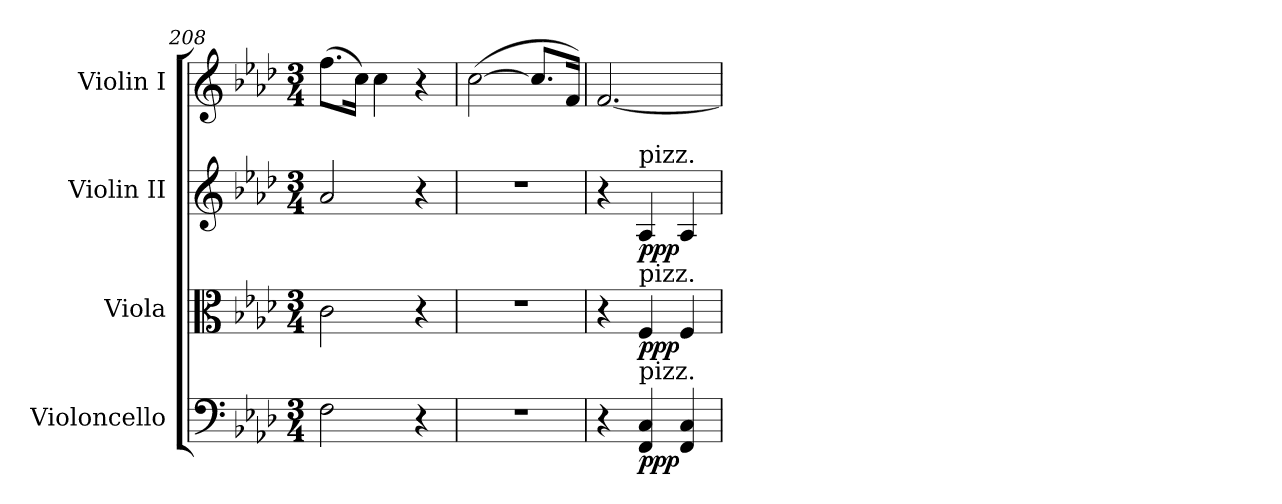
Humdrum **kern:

**kern	**dynam	**kern	**dynam	**kern	**dynam	**kern
*part4	*part4	*part3	*part3	*part2	*part2	*part1
*staff4	*staff4	*staff3	*staff3	*staff2	*staff2	*staff1
*I"Violoncello	*	*I"Viola	*	*I"Violin II	*	*I"Violin I
*I'Vc	*	*I'Vla	*	*I'Vln	*	*I'Vln
*clefF4	*	*clefC3	*	*clefG2	*	*clefG2
*k[b-e-a-d-]	*	*k[b-e-a-d-]	*	*k[b-e-a-d-]	*	*k[b-e-a-d-]
*M3/4	*	*M3/4	*	*M3/4	*	*M3/4
=208	=208	=208	=208	=208	=208	=208
2F\	.	2c\	.	2a-/	.	(8.ff\L
.	.	.	.	.	.	16cc\Jk)
.	.	.	.	.	.	4cc\
4r	.	4r	.	4r	.	4r
=209	=209	=209	=209	=209	=209	=209
2.r	.	2.r	.	2.r	.	([2cc\
.	.	.	.	.	.	8.cc/L]
.	.	.	.	.	.	16f/Jk)
=210	=210	=210	=210	=210	=210	=210
4r	.	4r	.	4r	.	[2.f/
!	!	!	!	!LO:TX:a:t=pizz.	!	!
!	!	!LO:TX:a:t=pizz.	!	!	!	!
!LO:TX:a:t=pizz.	!	!	!	!	!	!
!	!LO:DY:b	!	!LO:DY:b	!	!LO:DY:b	!
4FF/ 4C/	ppp	4F/	ppp	4A-/	ppp	.
4FF/ 4C/	.	4F/	.	4A-/	.	.
=	=	=	=	=	=	=
*-	*-	*-	*-	*-	*-	*-
